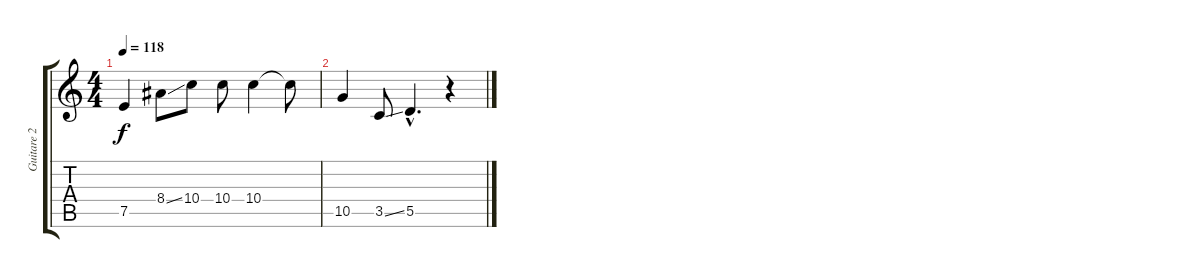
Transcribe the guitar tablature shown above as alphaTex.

\track ("Guitare 2" "Guitare 2") {instrument electricguitarjazz}
\staff {score tabs}
\tuning (E4 B3 G3 D3 A2 E2) {hide}
\ts (4 4)
\tempo 118
\clef g2
\ks c
7.5{t}.4{dy f} 8.4{ss}.8 10.4.8 10.4.8 10.4.4 10.4{t}.8 |
10.5.4 3.5{ss}.8 5.5{hac}.4{d} r.4
